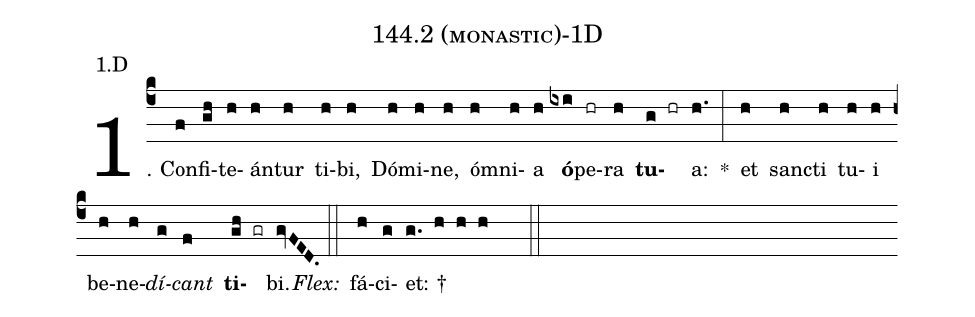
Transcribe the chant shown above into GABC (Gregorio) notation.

name: 144.2 (monastic)-1D;
annotation: 1.D;
%%
(c4)1. Con(f)fi(gh)te(h)án(h)tur(h) ti(h)bi,(h) Dó(h)mi(h)ne,(h) óm(h)ni(h)a(h) <b>ó</b>(ixi)pe(hr)ra(h) <b>tu</b>(g hr)a:(h.) *(:) et(h) sanc(h)ti(h) tu(h)i(h) be(h)ne(h)<i>dí</i>(g)<i>cant</i>(f) <b>ti</b>(gh gr)bi.(gvFED.) (::)
<i>Flex:</i>()  fá(h)ci(g)et: †(g. h h h  ::)
